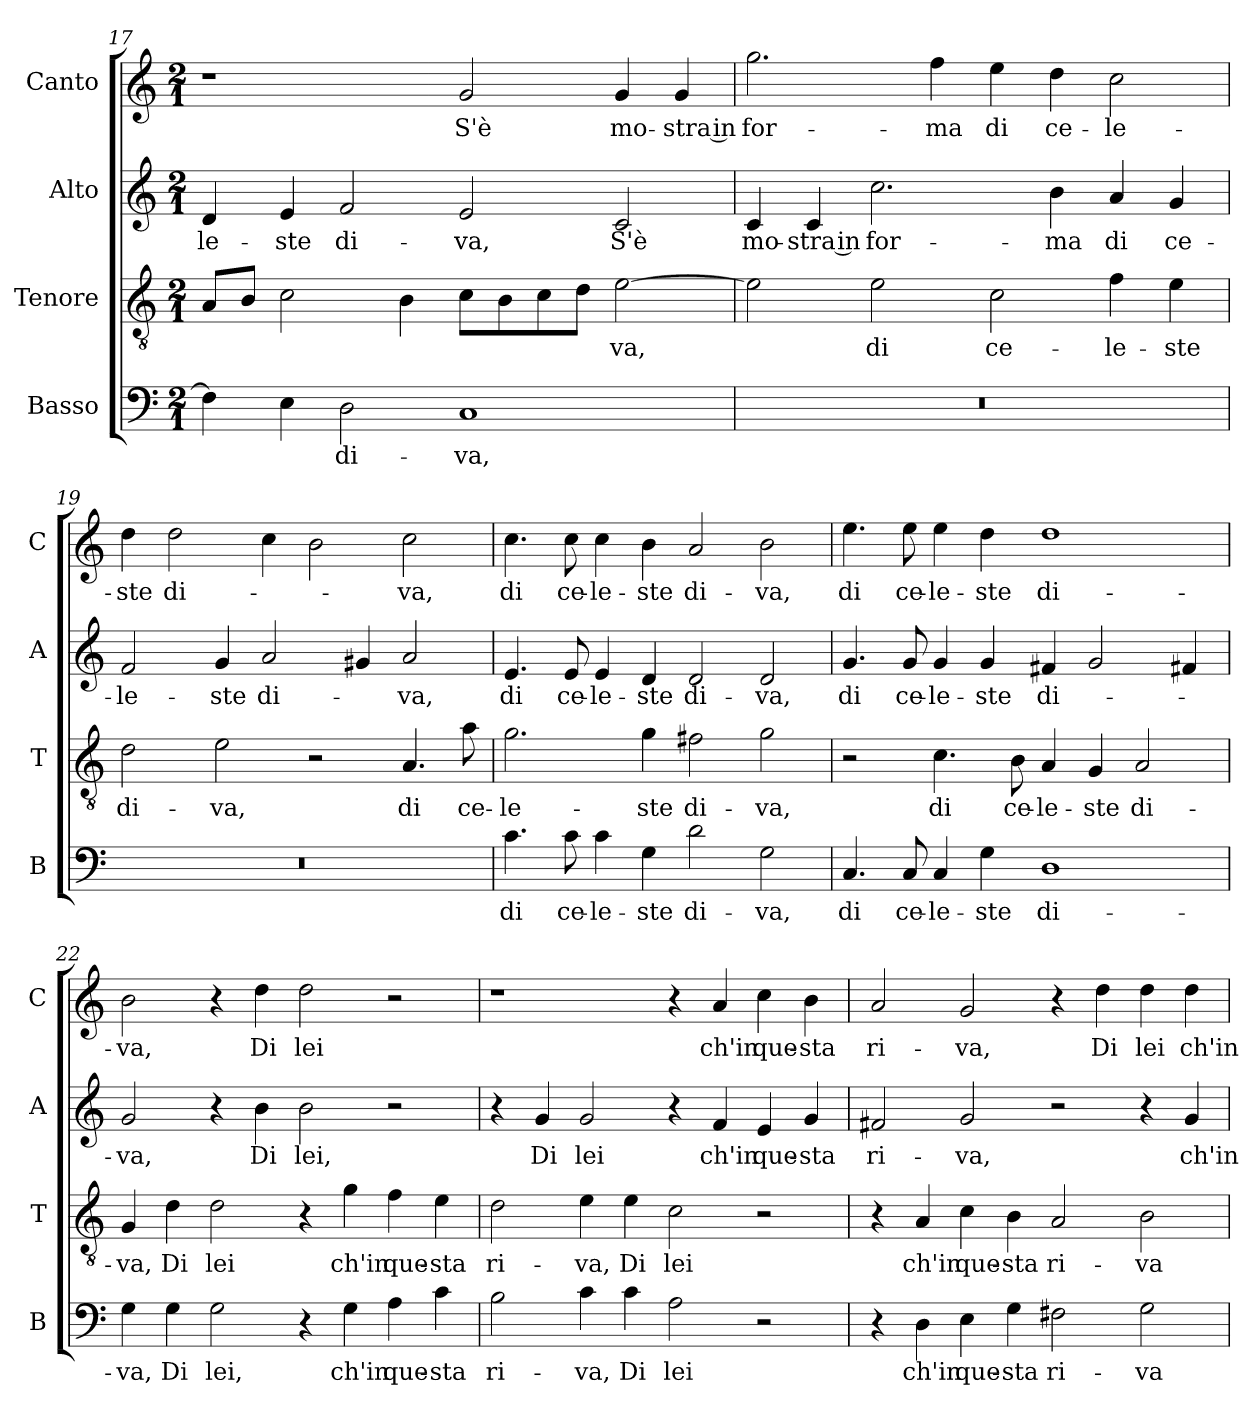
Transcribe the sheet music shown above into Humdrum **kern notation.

**kern	**text	**kern	**text	**kern	**text	**kern	**text
*part4	*part4	*part3	*part3	*part2	*part2	*part1	*part1
*staff4	*staff4	*staff3	*staff3	*staff2	*staff2	*staff1	*staff1
*I"Basso	*	*I"Tenore	*	*I"Alto	*	*I"Canto	*
*I'B	*	*I'T	*	*I'A	*	*I'C	*
*clefF4	*	*clefGv2	*	*clefG2	*	*clefG2	*
*k[]	*	*k[]	*	*k[]	*	*k[]	*
*C:	*	*C:	*	*C:	*	*C:	*
*M2/1	*	*M2/1	*	*M2/1	*	*M2/1	*
=17	=17	=17	=17	=17	=17	=17	=17
4F]	.	8AL	.	4d	-le-	1r	.
.	.	8BJ	.	.	.	.	.
4E	.	2c	.	4e	-ste	.	.
2D	di-	.	.	2f	di-	.	.
.	.	4B	.	.	.	.	.
1C	-va,	8cL	.	2e	-va,	2g	S'è
.	.	8B	.	.	.	.	.
.	.	8c	.	.	.	.	.
.	.	8dJ	.	.	.	.	.
.	.	[2e	-va,	2c	S'è	4g	mo-
.	.	.	.	.	.	4g	-stra in
=18	=18	=18	=18	=18	=18	=18	=18
0r	.	2e]	.	4c	mo-	2.gg	for-
.	.	.	.	4c	-stra in	.	.
.	.	2e	di	2.cc	for-	.	.
.	.	.	.	.	.	4ff	-ma
.	.	2c	ce-	.	.	4ee	di
.	.	.	.	4b	-ma	4dd	ce-
.	.	4f	-le-	4a	di	2cc	-le-
.	.	4e	-ste	4g	ce-	.	.
=19	=19	=19	=19	=19	=19	=19	=19
0r	.	2d	di-	2f	-le-	4dd	-ste
.	.	.	.	.	.	2dd	di-
.	.	2e	-va,	4g	-ste	.	.
.	.	.	.	2a	di-	4cc	.
.	.	2r	.	.	.	2b	.
.	.	.	.	4g#X	.	.	.
.	.	4.A	di	2a	-va,	2cc	-va,
.	.	8a	ce-	.	.	.	.
=20	=20	=20	=20	=20	=20	=20	=20
4.c	di	2.g	-le-	4.e	di	4.cc	di
8c	ce-	.	.	8e	ce-	8cc	ce-
4c	-le-	.	.	4e	-le-	4cc	-le-
4G	-ste	4g	-ste	4d	-ste	4b	-ste
2d	di-	2f#X	di-	2d	di-	2a	di-
2G	-va,	2g	-va,	2d	-va,	2b	-va,
=21	=21	=21	=21	=21	=21	=21	=21
4.C	di	2r	.	4.g	di	4.ee	di
8C	ce-	.	.	8g	ce-	8ee	ce-
4C	-le-	4.c	di	4g	-le-	4ee	-le-
4G	-ste	.	.	4g	-ste	4dd	-ste
.	.	8B	ce-	.	.	.	.
1D	di-	4A	-le-	4f#X	di-	1dd	di-
.	.	4G	-ste	2g	.	.	.
.	.	2A	di-	.	.	.	.
.	.	.	.	4f#X	.	.	.
=22	=22	=22	=22	=22	=22	=22	=22
4G	-va,	4G	-va,	2g	-va,	2b	-va,
4G	Di	4d	Di	.	.	.	.
2G	lei,	2d	lei	4r	.	4r	.
.	.	.	.	4b	Di	4dd	Di
4r	.	4r	.	2b	lei,	2dd	lei
4G	ch'in	4g	ch'in	.	.	.	.
4A	que-	4f	que-	2r	.	2r	.
4c	-sta	4e	-sta	.	.	.	.
=23	=23	=23	=23	=23	=23	=23	=23
2B	ri-	2d	ri-	4r	.	1r	.
.	.	.	.	4g	Di	.	.
4c	-va,	4e	-va,	2g	lei	.	.
4c	Di	4e	Di	.	.	.	.
2A	lei	2c	lei	4r	.	4r	.
.	.	.	.	4f	ch'in	4a	ch'in
2r	.	2r	.	4e	que-	4cc	que-
.	.	.	.	4g	-sta	4b	-sta
=24	=24	=24	=24	=24	=24	=24	=24
4r	.	4r	.	2f#X	ri-	2a	ri-
4D	ch'in	4A	ch'in	.	.	.	.
4E	que-	4c	que-	2g	-va,	2g	-va,
4G	-sta	4B	-sta	.	.	.	.
2F#X	ri-	2A	ri-	2r	.	4r	.
.	.	.	.	.	.	4dd	Di
2G	-va	2B	-va	4r	.	4dd	lei
.	.	.	.	4g	ch'in	4dd	ch'in
=	=	=	=	=	=	=	=
*-	*-	*-	*-	*-	*-	*-	*-
